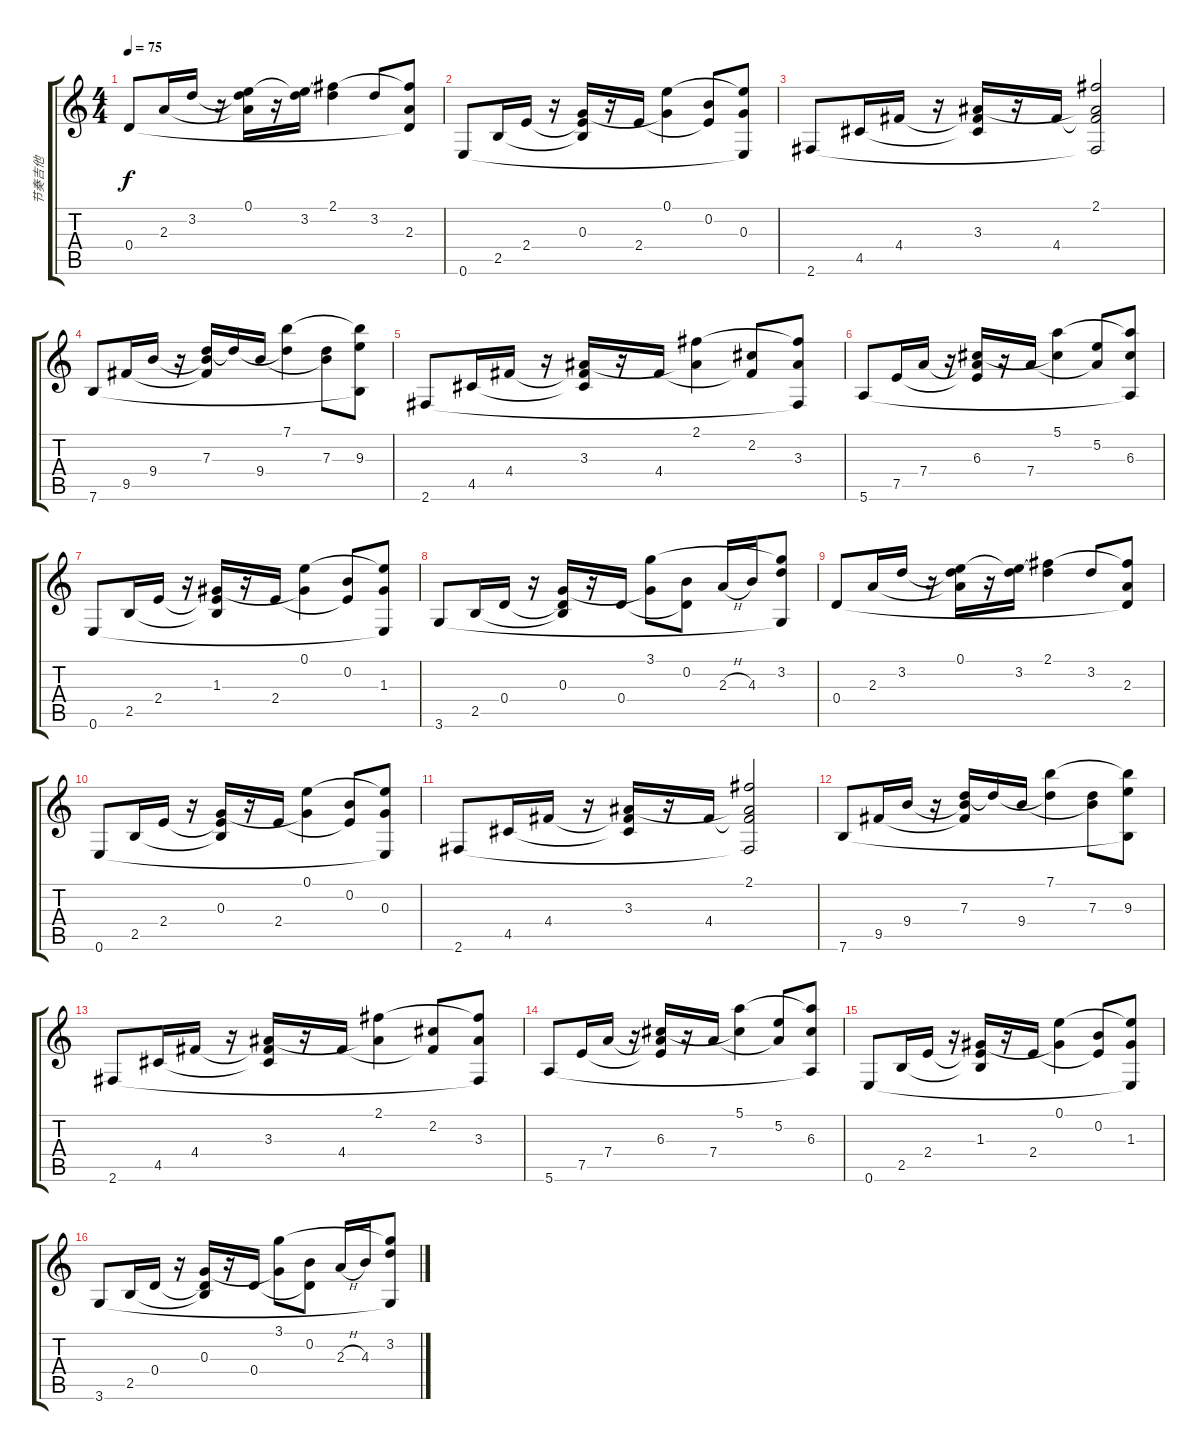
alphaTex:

\track ("节奏吉他" "节奏吉他") {instrument acousticguitarsteel}
\staff {score tabs}
\tuning (E4 B3 G3 D3 A2 E2) {hide}
\ts (4 4)
\tempo 75
\clef g2
\ks c
0.4.8{dy f} 2.3.16 3.2.16 r.16 (0.1 3.2{t} 2.3{t}).16 r.16 (0.1{t} 3.2).16 (2.1 3.2{t}).4 3.2.8 (2.1{t} 2.3 0.4{t}).8 |
0.6.8 2.5.16 2.4.16 r.16 (0.3 2.4{t} 2.5{t}).16 r.16 2.4.16 (0.1 0.3{t}).4 (0.2 2.4{t}).8 (0.1{t} 0.3 0.6{t}).8 |
2.6.8 4.5.16 4.4.16 r.16 (3.3 4.4{t} 4.5{t}).16 r.16 4.4.16 (2.1 3.3{t} 4.4{t} 2.6{t}).2 |
7.6.8 9.5.16 9.4.16 r.16 (7.3 9.4{t} 9.5{t}).16 7.3{t}.16 9.4.16 (7.1 7.3{t}).4 (7.3 9.4{t}).8 (7.1{t} 9.3 7.6{t}).8 |
2.6.8 4.5.16 4.4.16 r.16 (3.3 4.4{t} 4.5{t}).16 r.16 4.4.16 (2.1 3.3{t}).4 (2.2 4.4{t}).8 (2.1{t} 3.3 2.6{t}).8 |
5.6.8 7.5.16 7.4.16 r.16 (6.3 7.4{t} 7.5{t}).16 r.16 7.4.16 (5.1 6.3{t}).4 (5.2 7.4{t}).8 (5.1{t} 6.3 5.6{t}).8 |
0.6.8 2.5.16 2.4.16 r.16 (1.3 2.4{t} 2.5{t}).16 r.16 2.4.16 (0.1 1.3{t}).4 (0.2 2.4{t}).8 (0.1{t} 1.3 0.6{t}).8 |
3.6.8 2.5.16 0.4.16 r.16 (0.3 0.4{t} 2.5{t}).16 r.16 0.4.16 (3.1 0.3{t}).8 (0.2 0.4{t}).8 2.3{h}.16 4.3.16 (3.1{t} 3.2 3.6{t}).8 |
0.4.8 2.3.16 3.2.16 r.16 (0.1 3.2{t} 2.3{t}).16 r.16 (0.1{t} 3.2).16 (2.1 3.2{t}).4 3.2.8 (2.1{t} 2.3 0.4{t}).8 |
0.6.8 2.5.16 2.4.16 r.16 (0.3 2.4{t} 2.5{t}).16 r.16 2.4.16 (0.1 0.3{t}).4 (0.2 2.4{t}).8 (0.1{t} 0.3 0.6{t}).8 |
2.6.8 4.5.16 4.4.16 r.16 (3.3 4.4{t} 4.5{t}).16 r.16 4.4.16 (2.1 3.3{t} 4.4{t} 2.6{t}).2 |
7.6.8 9.5.16 9.4.16 r.16 (7.3 9.4{t} 9.5{t}).16 7.3{t}.16 9.4.16 (7.1 7.3{t}).4 (7.3 9.4{t}).8 (7.1{t} 9.3 7.6{t}).8 |
2.6.8 4.5.16 4.4.16 r.16 (3.3 4.4{t} 4.5{t}).16 r.16 4.4.16 (2.1 3.3{t}).4 (2.2 4.4{t}).8 (2.1{t} 3.3 2.6{t}).8 |
5.6.8 7.5.16 7.4.16 r.16 (6.3 7.4{t} 7.5{t}).16 r.16 7.4.16 (5.1 6.3{t}).4 (5.2 7.4{t}).8 (5.1{t} 6.3 5.6{t}).8 |
0.6.8 2.5.16 2.4.16 r.16 (1.3 2.4{t} 2.5{t}).16 r.16 2.4.16 (0.1 1.3{t}).4 (0.2 2.4{t}).8 (0.1{t} 1.3 0.6{t}).8 |
3.6.8 2.5.16 0.4.16 r.16 (0.3 0.4{t} 2.5{t}).16 r.16 0.4.16 (3.1 0.3{t}).8 (0.2 0.4{t}).8 2.3{h}.16 4.3.16 (3.1{t} 3.2 3.6{t}).8
